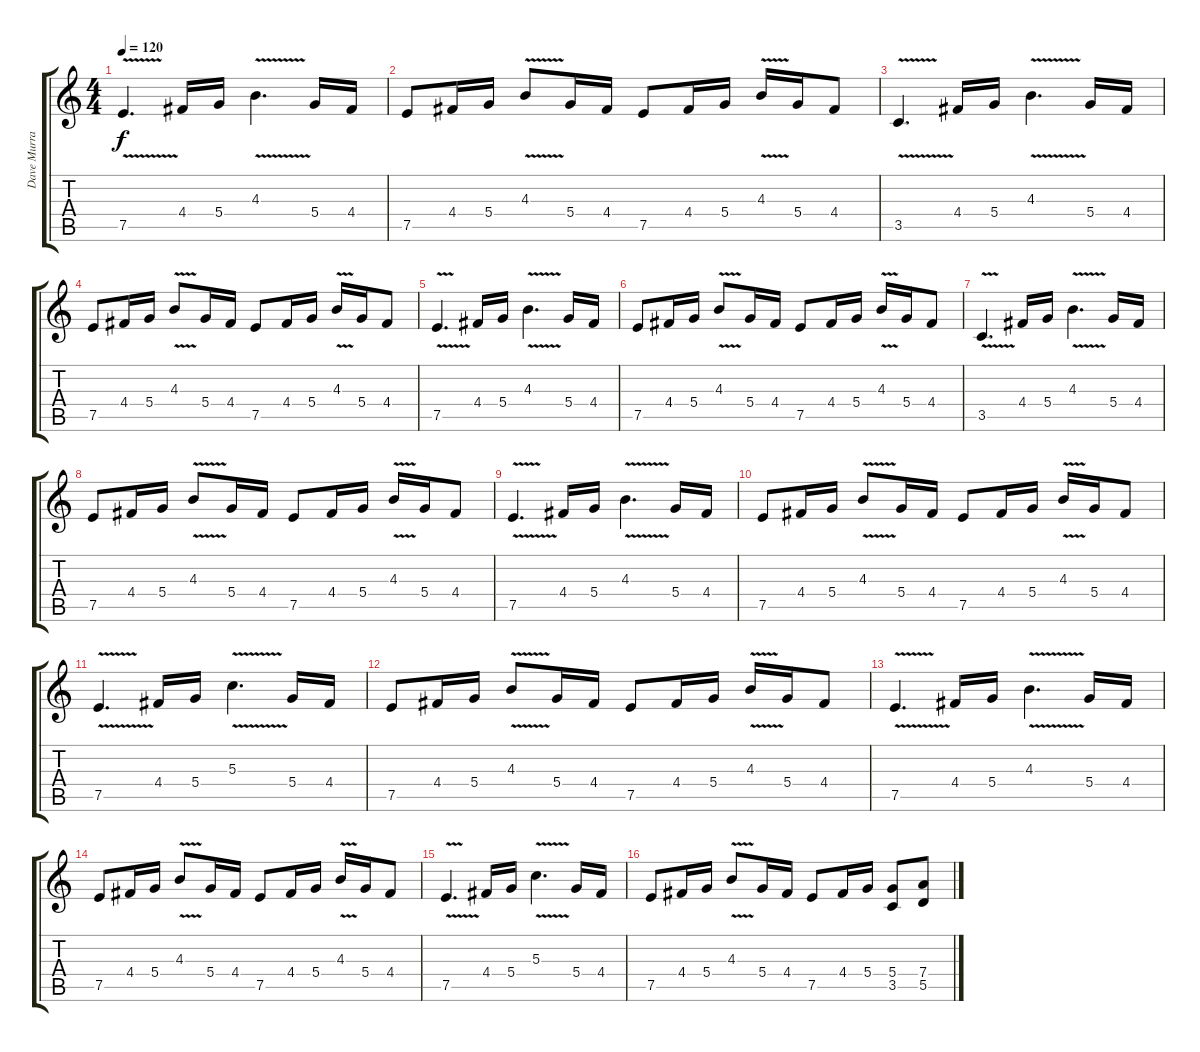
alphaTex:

\track ("Dave Murray" "Dave Murra") {instrument distortionguitar}
\staff {score tabs}
\tuning (E4 B3 G3 D3 A2 E2) {hide}
\ts (4 4)
\tempo 120
\clef g2
\ks c
7.5{v}.4{d dy f} 4.4.16 5.4.16 4.3{v}.4{d} 5.4.16 4.4.16 |
7.5.8 4.4.16 5.4.16 4.3{v}.8 5.4.16 4.4.16 7.5.8 4.4.16 5.4.16 4.3{v}.16 5.4.16 4.4.8 |
3.5{v}.4{d} 4.4.16 5.4.16 4.3{v}.4{d} 5.4.16 4.4.16 |
7.5.8 4.4.16 5.4.16 4.3{v}.8 5.4.16 4.4.16 7.5.8 4.4.16 5.4.16 4.3{v}.16 5.4.16 4.4.8 |
7.5{v}.4{d} 4.4.16 5.4.16 4.3{v}.4{d} 5.4.16 4.4.16 |
7.5.8 4.4.16 5.4.16 4.3{v}.8 5.4.16 4.4.16 7.5.8 4.4.16 5.4.16 4.3{v}.16 5.4.16 4.4.8 |
3.5{v}.4{d} 4.4.16 5.4.16 4.3{v}.4{d} 5.4.16 4.4.16 |
7.5.8 4.4.16 5.4.16 4.3{v}.8 5.4.16 4.4.16 7.5.8 4.4.16 5.4.16 4.3{v}.16 5.4.16 4.4.8 |
7.5{v}.4{d} 4.4.16 5.4.16 4.3{v}.4{d} 5.4.16 4.4.16 |
7.5.8 4.4.16 5.4.16 4.3{v}.8 5.4.16 4.4.16 7.5.8 4.4.16 5.4.16 4.3{v}.16 5.4.16 4.4.8 |
7.5{v}.4{d} 4.4.16 5.4.16 5.3{v}.4{d} 5.4.16 4.4.16 |
7.5.8 4.4.16 5.4.16 4.3{v}.8 5.4.16 4.4.16 7.5.8 4.4.16 5.4.16 4.3{v}.16 5.4.16 4.4.8 |
7.5{v}.4{d} 4.4.16 5.4.16 4.3{v}.4{d} 5.4.16 4.4.16 |
7.5.8 4.4.16 5.4.16 4.3{v}.8 5.4.16 4.4.16 7.5.8 4.4.16 5.4.16 4.3{v}.16 5.4.16 4.4.8 |
7.5{v}.4{d} 4.4.16 5.4.16 5.3{v}.4{d} 5.4.16 4.4.16 |
7.5.8 4.4.16 5.4.16 4.3{v}.8 5.4.16 4.4.16 7.5.8 4.4.16 5.4.16 (5.4 3.5).8 (7.4 5.5).8
